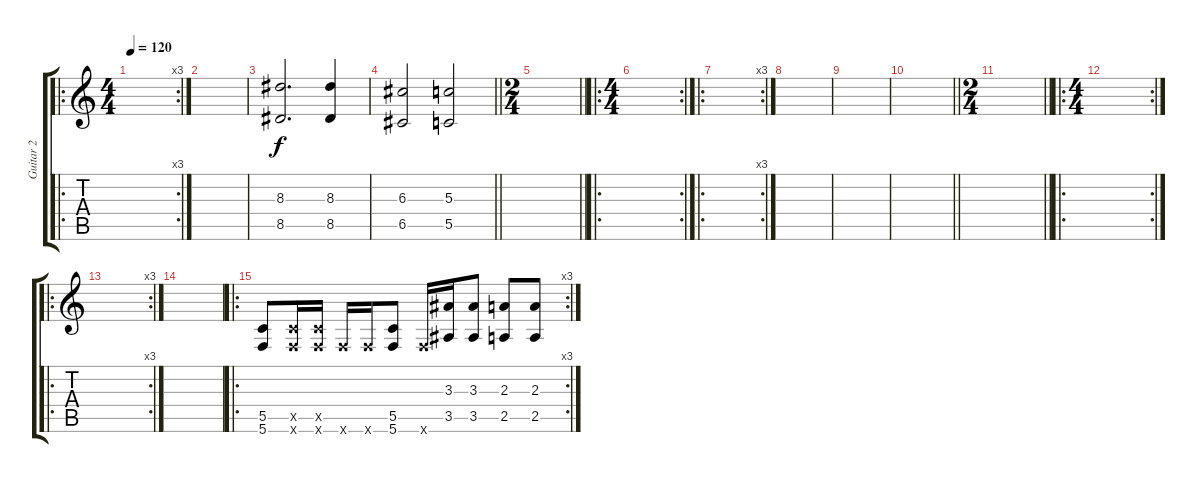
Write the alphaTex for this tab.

\track ("Guitar 2" "Guitar 2") {instrument distortionguitar}
\staff {score tabs}
\tuning (E4 C4 G3 C3 G2 C2) {hide}
\ro
\rc 3
\ts (4 4)
\tempo 120
\clef g2
\ks c
|
|
(8.3 8.5).2{d} (8.3 8.5).4 |
\barLineRight lightlight
(6.3 6.5).2 (5.3 5.5).2 |
\ts (2 4)
\barLineRight lightlight
|
\ro
\rc 2
\ts (4 4)
|
\ro
\rc 3
|
|
|
\barLineRight lightlight
|
\ts (2 4)
\barLineRight lightlight
|
\ro
\rc 2
\ts (4 4)
|
\ro
\rc 3
|
|
\ro
\rc 3
(5.5 5.6).8 (5.5{x} 5.6{x}).16 (5.5{x} 5.6{x}).16 5.6{x}.16 5.6{x}.16 (5.5 5.6).8 5.6{x}.16 (3.3 3.5).16 (3.3 3.5).8 (2.3 2.5).8 (2.3 2.5).8
